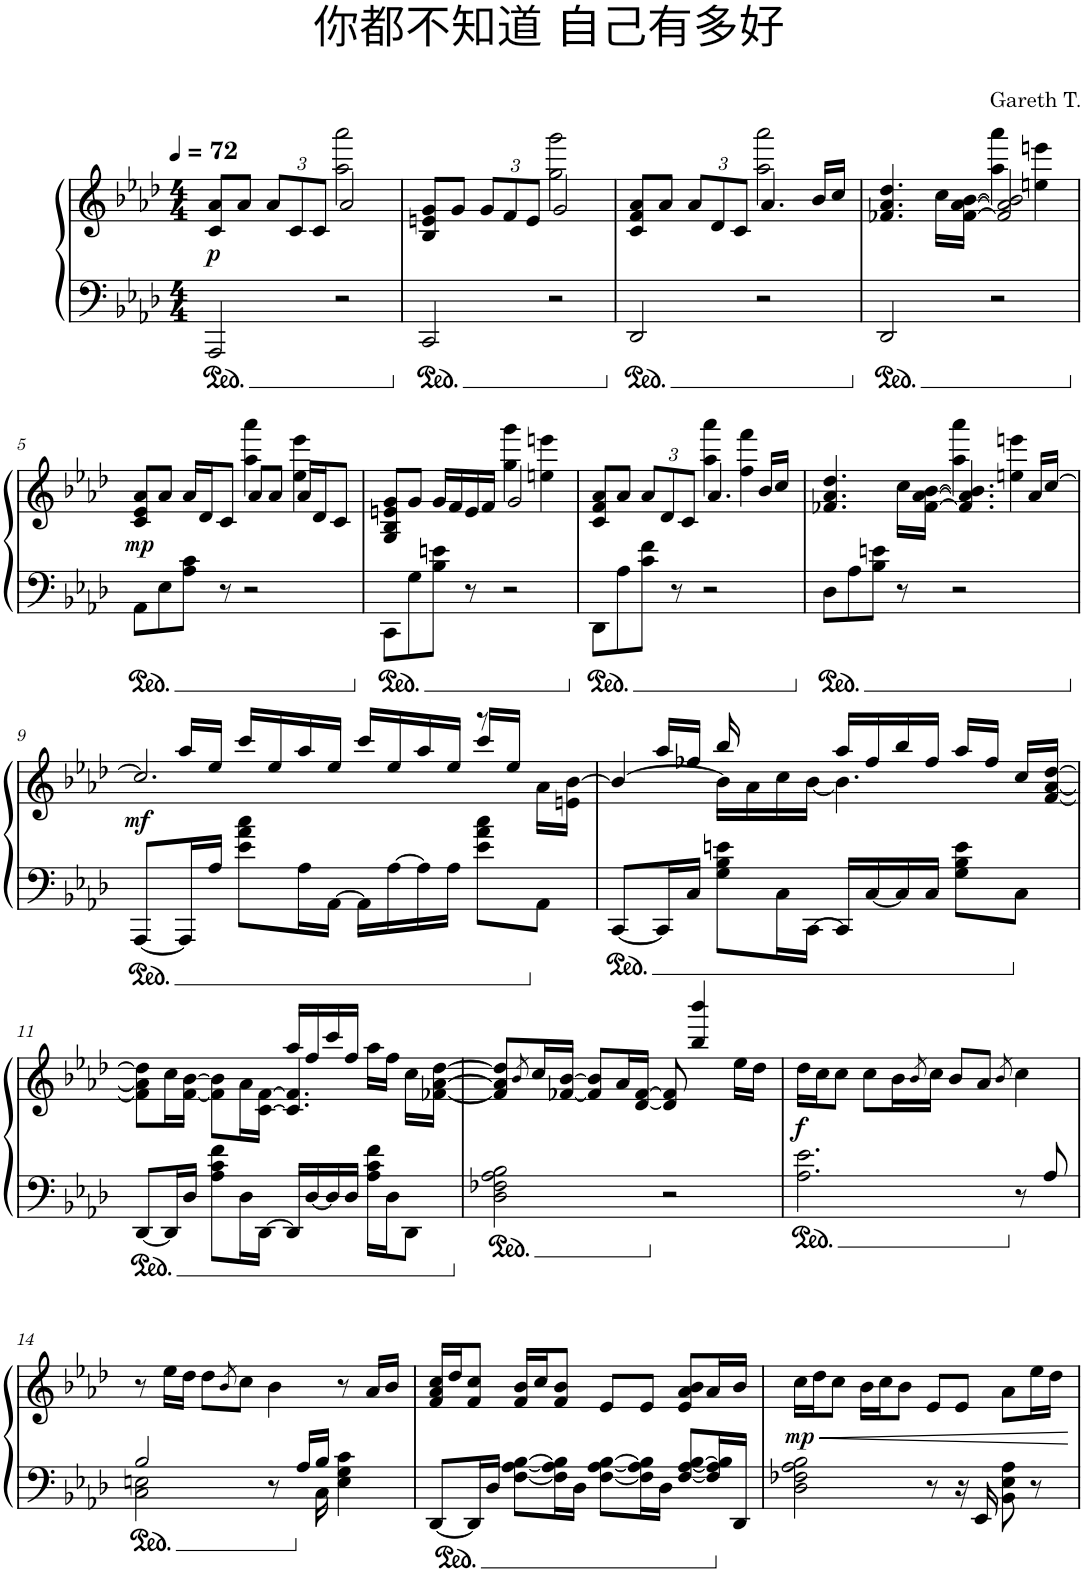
**kern	**kern	**dynam
*part1	*part1	*part1
*staff2	*staff1	*staff1/2
*I"Piano	*	*
*I'Pno.	*	*
*clefF4	*clefG2	*
*k[b-e-a-d-]	*k[b-e-a-d-]	*
*M4/4	*M4/4	*
*MM72	*MM72	*
=1	=1	=1
*	*^	*
!	!	!	!LO:DY:b
2AAA-/	8c/ 8a-/L	2ryy	p
.	8a-/J	.	.
*	*Xbrackettup	*	*
.	12a-/L	.	.
.	12c/	.	.
.	12c/J	.	.
2r	2a-/	2aa-\ 2aaa-\	.
=2	=2	=2	=2
2CC/	8B-/ 8en/ 8g/L	2ryy	.
.	8g/J	.	.
.	12g/L	.	.
.	12f/	.	.
.	12e/J	.	.
2r	2g/	2gg\ 2ggg\	.
=3	=3	=3	=3
2DD-/	8c/ 8f/ 8a-/L	2ryy	.
.	8a-/J	.	.
.	12a-/L	.	.
.	12d-/	.	.
.	12c/J	.	.
2r	4.a-/	2aa-\ 2aaa-\	.
.	16b-/LL	.	.
.	16cc/JJ	.	.
=4	=4	=4	=4
2DD-/	4.f-X/ 4.a-/ 4.dd-/	2ryy	.
.	16cc\LL	.	.
.	[16f-\ [16a-\ [16b-\JJ	.	.
2r	2f-/] 2a-/] 2b-/]	4aa-\ 4aaa-\	.
.	.	4een\ 4eeen\	.
!!LO:LB:g=z	!!
=5	=5	=5	=5
!	!	!	!LO:DY:b
8AA-\L	8c/ 8e-/ 8a-/L	2ryy	mp
8E-\	8a-/J	.	.
8A-\ 8c\J	16a-/LL	.	.
.	16d-/J	.	.
8r	8c/J	.	.
2r	8a-/L	4aa-\ 4aaa-\	.
.	8a-/J	.	.
.	16a-/LL	4ee-\ 4eee-\	.
.	16d-/J	.	.
.	8c/J	.	.
=6	=6	=6	=6
8CC\L	8G/ 8B-/ 8en/ 8g/L	2ryy	.
8G\	8g/J	.	.
8B-\ 8en\J	16g/LL	.	.
.	16f/	.	.
8r	16e/	.	.
.	16f/JJ	.	.
2r	2g/	4gg\ 4ggg\	.
.	.	4een\ 4eeen\	.
=7	=7	=7	=7
8DD-\L	8c/ 8f/ 8a-/L	2ryy	.
8A-\	8a-/J	.	.
8c\ 8f\J	12a-/L	.	.
.	12d-/	.	.
8r	.	.	.
.	12c/J	.	.
2r	4.a-/	4aa-\ 4aaa-\	.
.	.	4ff\ 4fff\	.
.	16b-/LL	.	.
.	16cc/JJ	.	.
=8	=8	=8	=8
8D-\L	4.f-X/ 4.a-/ 4.dd-/	2ryy	.
8A-\	.	.	.
8B-\ 8en\J	.	.	.
8r	16cc\LL	.	.
.	[16f-\ [16a-\ [16b-\JJ	.	.
2r	4.f-/] 4.a-/] 4.b-/]	4aa-\ 4aaa-\	.
.	.	4een\ 4eeen\	.
.	16a-/LL	.	.
.	[16cc/JJ	.	.
!!LO:LB:g=z	!!
=9	=9	=9	=9
!	!	!	!LO:DY:b
[8AAA-/L	2.cc/]	8ryy	mf
16AAA-/L]	.	16aa-/LL	.
16A-/JJ	.	16ee-/JJ	.
8e-\ 8a-\ 8cc\L	.	16ccc/LL	.
.	.	16ee-/	.
16A-\L	.	16aa-/	.
[16AA-\JJ	.	16ee-/JJ	.
16AA-\LL]	.	16ccc/LL	.
[16A-\	.	16ee-/	.
16A-\]	.	16aa-/	.
16A-\JJ	.	16ee-/JJ	.
8e-\ 8a-\ 8cc\L	8r	16ccc/LL	.
.	.	16ee-/JJ	.
8AA-\J	16a-\LL	8ryy	.
.	16en\ [16b-\JJ	.	.
=10	=10	=10	=10
[8CC/L	4b-/_	8ryy	.
16CC/L]	.	16aa-/LL	.
16C/JJ	.	16ff-X/JJ	.
8G\ 8B-\ 8en\L	16b-\LL]	16bb-/	.
.	16a-\	8.ryy	.
16C\L	16cc\	.	.
[16CC\JJ	[16b-\JJ	.	.
16CC/LL]	4.b-\]	16aa-/LL	.
[16C/	.	16ff-/	.
16C/]	.	16bb-/	.
16C/JJ	.	16ff-/JJ	.
8G\ 8B-\ 8e\L	.	16aa-/LL	.
.	.	16ff-/JJ	.
8C\J	16cc/LL	8ryy	.
.	[16f/ [16a-/ [16dd-/JJ	.	.
!!LO:LB:g=z	!!
=11	=11	=11	=11
[8DD-/L	8f\] 8a-\] 8dd-\]L	2ryy	.
16DD-/L]	16cc\L	.	.
16D-/JJ	[16f\ [16b-\JJ	.	.
8A-\ 8c\ 8f\L	8f\] 8b-\]L	.	.
16D-\L	16a-\L	.	.
[16DD-\JJ	[16c\ [16f\JJ	.	.
16DD-/LL]	4.c/] 4.f/]	16aa-/LL	.
[16D-/	.	16ff/	.
16D-/]	.	16ccc/	.
16D-/JJ	.	16ff/JJ	.
16A-\ 16c\ 16f\LL	.	16aa-\LL	.
16D-\J	.	16ff\JJ	.
8DD-\J	16cc\LL	8ryy	.
.	[16f-X\ [16a-\ [16dd-\JJ	.	.
*	*v	*v	*
=12	=12	=12
2D-\ 2F-X\ 2A-\ 2B-\	8f-/] 8a-/] 8dd-/]L	.
.	8qb-/	.
.	16cc/L	.
.	[16f-X/ [16b-/JJ	.
.	8f-/] 8b-/]L	.
.	16a-/L	.
.	[16d-/ [16f-/JJ	.
2r	8d-/] 8f-/]	.
.	4bb-/ 4bbb-/	.
.	16ee-\LL	.
.	16dd-\JJ	.
=13	=13	=13
!	!	!LO:DY:b
2.A-\ 2.e-\	16dd-\LL	f
.	16cc\J	.
.	8cc\J	.
.	8cc\L	.
.	16b-\L	.
.	8qb-/	.
.	16cc\JJ	.
.	8b-/L	.
.	8a-/J	.
.	8qb-/	.
8r	4cc\	.
8A-/	.	.
!!LO:LB:g=z
=14	=14	=14
*^	*	*
2C\ 2En\	2B-/	8r	.
.	.	16ee-\LL	.
.	.	16dd-\JJ	.
.	.	8dd-\L	.
.	.	8qb-/	.
.	.	8cc\J	.
8r	8.ryy	4b-\	.
16A-/LL	.	.	.
16B-/JJ	16C\	.	.
4E\ 4G\ 4c\	4ryy	8r	.
.	.	16a-/LL	.
.	.	16b-/JJ	.
*v	*v	*	*
=15	=15	=15
[8DD-/L	16f/ 16a-/ 16cc/LL	.
.	16dd-/J	.
16DD-/L]	8f/ 8cc/J	.
16D-/JJ	.	.
[8F\ [8A-\ [8B-\L	16f/ 16b-/LL	.
.	16cc/J	.
16F\] 16A-\] 16B-\]L	8f/ 8b-/J	.
16D-\JJ	.	.
[8F\ [8A-\ [8B-\L	8e-/L	.
16F\] 16A-\] 16B-\]L	8e-/J	.
16D-\JJ	.	.
[8F/ [8A-/ [8B-/L	8e-/ 8a-/ 8b-/L	.
16F/] 16A-/] 16B-/]L	16a-/L	.
16DD-/JJ	16b-/JJ	.
=16	=16	=16
!	!	!LO:HP:b
!	!	!LO:DY:n=1:b
2D-\ 2F-X\ 2A-\ 2B-\	16cc\LL	< mp
.	16dd-\J	.
.	8cc\J	.
.	16b-\LL	.
.	16cc\J	.
.	8b-\J	.
8r	8e-/L	.
16r	8e-/J	.
16EE-/	.	.
8BB-\ 8E-\ 8A-\	8a-\L	.
8r	16ee-\L	.
.	16dd-\JJ	.
.	.	[
=	=	=
*-	*-	*-
